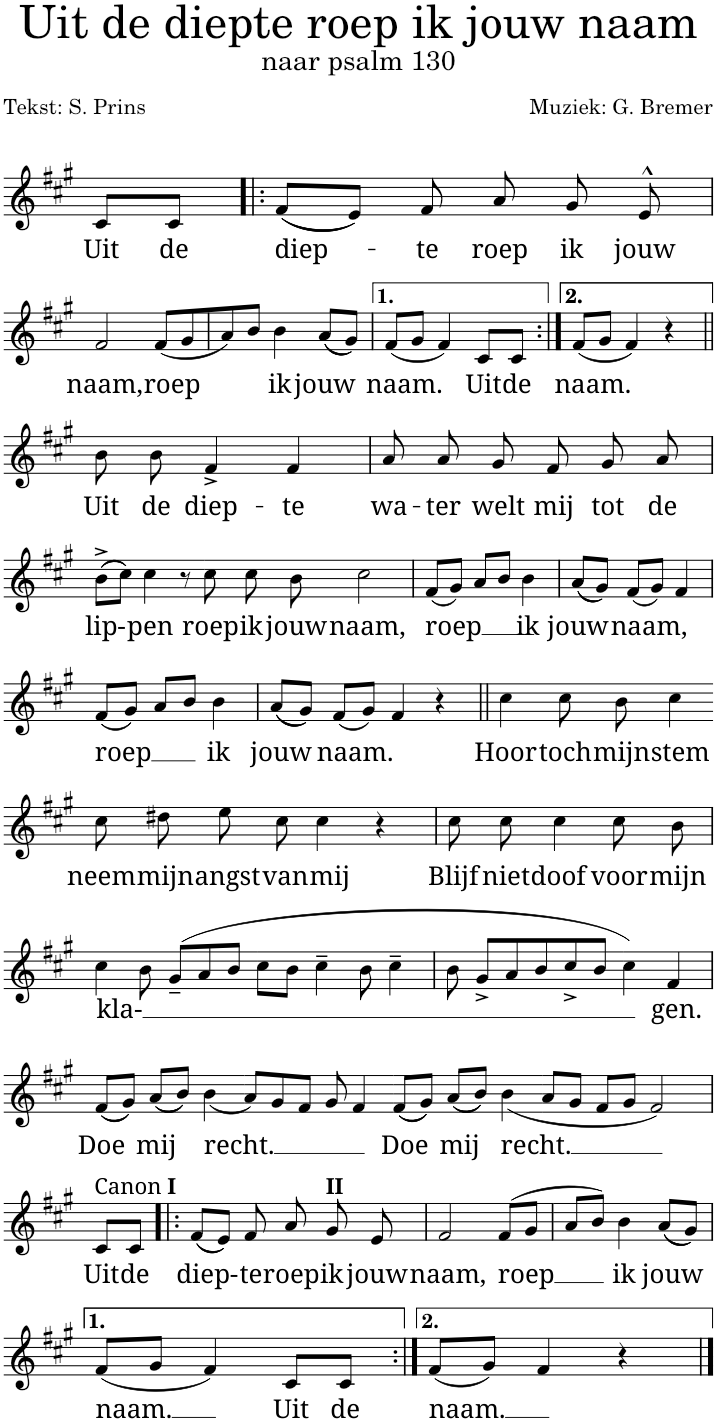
**kern	**text
*part1	*part1
*staff1	*staff1
*I"Piano	*
*I'Pno.	*
*clefG2	*
*k[f#c#g#]	*
*M6/8	*
=1	=1
!	!LO:LY:b
8c#/L	Uit
!	!LO:LY:b
8c#/J	de
=2!|:	=2!|:
!	!LO:LY:b
((8f#/L	diep-
8e/J))	.
!	!LO:LY:b
8f#/	te
!	!LO:LY:b
8a/	roep
!	!LO:LY:b
8g#/	ik
!	!LO:LY:b
8e^^/	jouw
!!LO:LB:g=z
=3	=3
!	!LO:LY:b
2f#/	naam,
!	!LO:LY:b
(8f#/L	roep
8g#/	.
=4	=4
8a/)	.
8b/J	.
!	!LO:LY:b
4b\	ik
!	!LO:LY:b
((8a/L	jouw
8g#/J))	.
=5	=5
!	!LO:LY:b
(8f#/L	naam.
8g#/J	.
4f#/)	.
!	!LO:LY:b
8c#/L	Uit
!	!LO:LY:b
8c#/J	de
=6:|!	=6:|!
!	!LO:LY:b
(8f#/L	naam.
8g#/J	.
4f#/)	.
4r	.
!!LO:LB:g=z
=7||	=7||
!	!LO:LY:b
8b\	Uit
!	!LO:LY:b
8b\	de
!	!LO:LY:b
4f#^/	diep-
!	!LO:LY:b
4f#/	-te
=8	=8
!	!LO:LY:b
8a/	wa-
!	!LO:LY:b
8a/	-ter
!	!LO:LY:b
8g#/	welt
!	!LO:LY:b
8f#/	mij
!	!LO:LY:b
8g#/	tot
!	!LO:LY:b
8a/	de
!!LO:LB:g=z
=9	=9
!	!LO:LY:b
((8b^\L	lip-
8cc#\J))	.
!	!LO:LY:b
4cc#\	pen
8r	.
=10-	=10-
!	!LO:LY:b
8cc#\	roep
!	!LO:LY:b
8cc#\	ik
!	!LO:LY:b
8b\	jouw
!	!LO:LY:b
[4.cc#\	naam,
=11	=11
!	!LO:LY:b
(8f#/L	roep
8cc#\]	.
8g#/J)	.
8a/L	.
8b/J	.
!	!LO:LY:b
4b\	ik
=12	=12
!	!LO:LY:b
((8a/L	jouw
8g#/J))	.
!	!LO:LY:b
(8f#/L	naam,
8g#/J)	.
4f#/	.
!!LO:LB:g=z
=13	=13
!	!LO:LY:b
(8f#/L	roep
8g#/J)	.
8a/L	.
8b/J	.
!	!LO:LY:b
4b\	ik
=14	=14
!	!LO:LY:b
((8a/L	jouw
8g#/J))	.
!	!LO:LY:b
(8f#/L	naam.
8g#/J)	.
4f#/	.
4r	.
=15||	=15||
!	!LO:LY:b
4cc#\	Hoor
!	!LO:LY:b
8cc#\	toch
!	!LO:LY:b
8b\	mijn
!	!LO:LY:b
4cc#\	stem
!!LO:LB:g=z
=16-	=16-
!	!LO:LY:b
8cc#\	neem
!	!LO:LY:b
8dd#X\	mijn
!	!LO:LY:b
8ee\	angst
!	!LO:LY:b
8cc#\	van
!	!LO:LY:b
4cc#\	mij
4r	.
=17	=17
!	!LO:LY:b
8cc#\	Blijf
!	!LO:LY:b
8cc#\	niet
!	!LO:LY:b
4cc#\	doof
!	!LO:LY:b
8cc#\	voor
!	!LO:LY:b
8b\	mijn
!!LO:LB:g=z
=18	=18
!	!LO:LY:b
4cc#\	-kla-
8b\	.
(>8g#~/L	.
8a/	.
8b/J	.
=19-	=19-
8cc#\L	.
8b\J	.
4cc#~\	.
8b\	.
[8cc#\	.
=20	=20
8b\	.
8cc#~\]	.
8g#^/L	.
8a/	.
8b/	.
8cc#^/	.
8b/J	.
=21-	=21-
4cc#\)	.
!	!LO:LY:b
4f#/	gen.
!!LO:LB:g=z
=22	=22
!	!LO:LY:b
((8f#/L	Doe
8g#/J))	.
!	!LO:LY:b
((8a/L	mij
8b/J))	.
!	!LO:LY:b
(<4b\	recht.
=23-	=23-
8a/L)	.
8g#/	.
8f#/J	.
8g#/	.
4f#/	.
=24-	=24-
!	!LO:LY:b
((8f#/L	Doe
8g#/J))	.
!	!LO:LY:b
((8a/L	mij
8b/J))	.
!	!LO:LY:b
(<4b\	recht.
=25-	=25-
8a/L	.
8g#/J	.
8f#/L	.
8g#/J	.
[4f#/)	.
!!LO:LB:g=z
=26	=26
!LO:TX:a:t=Canon	!
!LO:TX:a:B:t=I	!
!	!LO:LY:b
8c#/L	Uit
4f#/]	.
!	!LO:LY:b
8c#/J	de
=27!|:	=27!|:
!	!LO:LY:b
((8f#/L	diep-
8e/J))	.
!	!LO:LY:b
8f#/	te
!	!LO:LY:b
8a/	roep
!LO:TX:a:B:t=II	!
!	!LO:LY:b
8g#/	ik
!	!LO:LY:b
8e/	jouw
=28	=28
!	!LO:LY:b
2f#/	naam,
!	!LO:LY:b
(>8f#/L	roep
8g#/J	.
=29	=29
8a/L	.
8b/J)	.
!	!LO:LY:b
4b\	ik
!	!LO:LY:b
((8a/L	jouw
8g#/J))	.
!!LO:LB:g=z
=30	=30
!	!LO:LY:b
(8f#/L	naam.
8g#/J	.
4f#/)	.
!	!LO:LY:b
8c#/L	Uit
!	!LO:LY:b
8c#/J	de
=31:|!	=31:|!
!	!LO:LY:b
(8f#/L	naam.
8g#/J)	.
4f#/	.
4r	.
==	==
*-	*-
